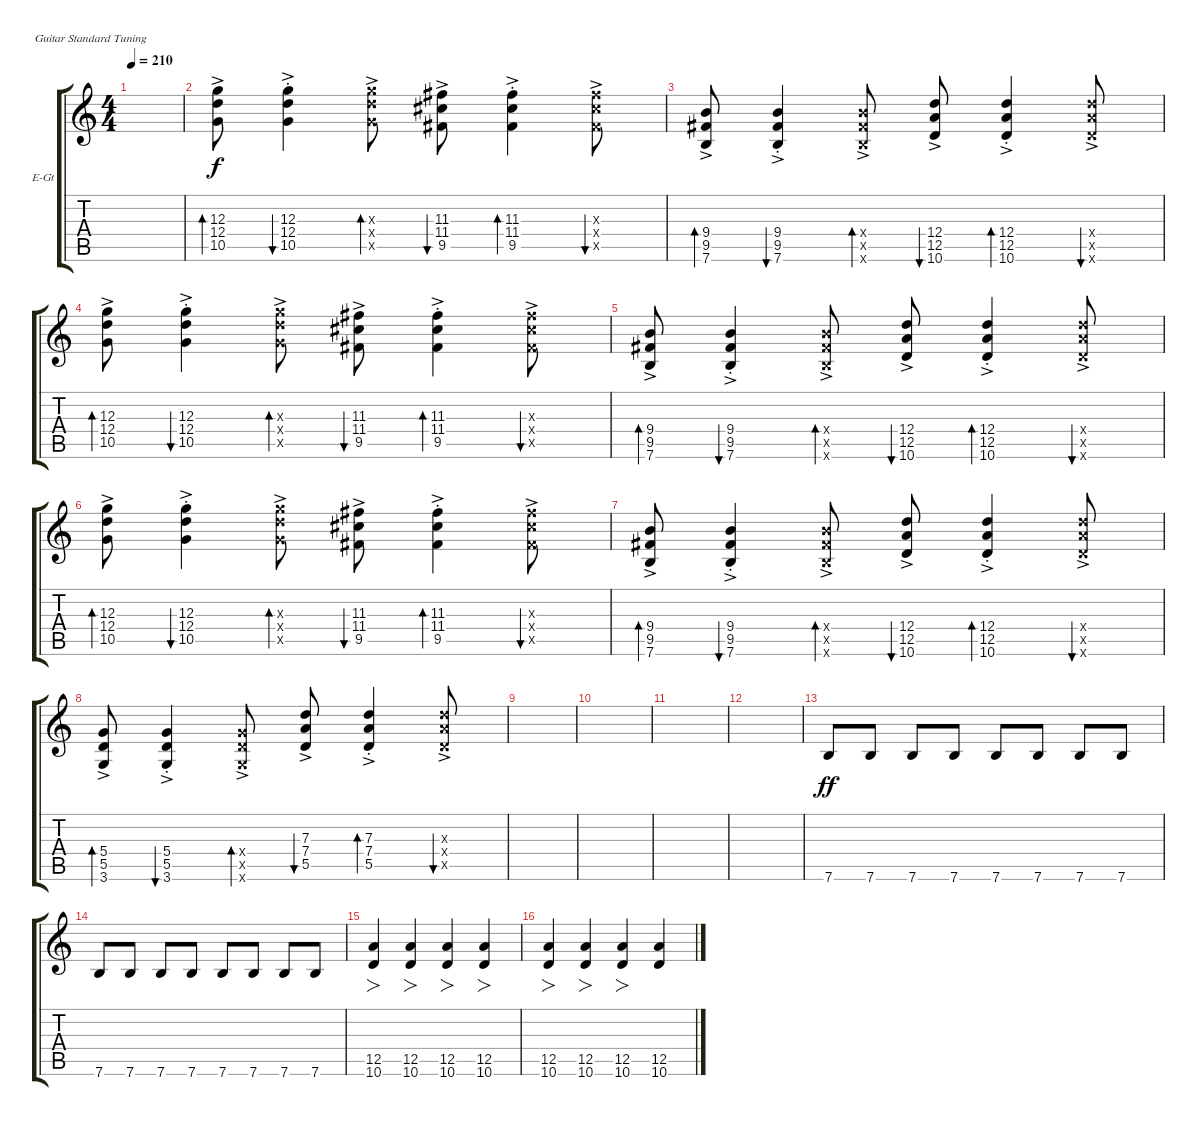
\defaultSystemsLayout 4
\bracketExtendMode groupsimilarinstruments
\firstSystemTrackNameOrientation horizontal
\otherSystemsTrackNameOrientation horizontal
\track ("Cook" "E-Gt") {instrument electricguitarclean}
\staff {score tabs}
\tuning (E4 B3 G3 D3 A2 E2)
\ts (4 4)
\tempo 210
\clef g2
\ks c
|
(10.5{ac} 12.4{ac} 12.3{ac}).8{bd 31 dy f} (10.5{ac st} 12.3{ac st} 12.4{ac st}).4{bu 30} (10.5{ac x} 12.4{ac x} 12.3{ac x}).8{bd 30} (9.5{ac} 11.3{ac} 11.4{ac}).8{bu 30} (9.5{ac st} 11.3{ac st} 11.4{ac st}).4{bd 30} (9.5{ac x} 11.4{ac x} 11.3{ac x}).8{bu 30} |
(9.5{ac} 9.4{ac} 7.6{ac}).8{bd 31} (9.5{ac st} 9.4{ac st} 7.6{ac st}).4{bu 30} (9.5{ac x} 9.4{ac x} 7.6{ac x}).8{bd 30} (12.5{ac} 12.4{ac} 10.6{ac}).8{bu 30} (12.5{ac st} 12.4{ac st} 10.6{ac st}).4{bd 30} (12.5{ac x} 12.4{ac x} 10.6{ac x}).8{bu 30} |
(10.5{ac} 12.4{ac} 12.3{ac}).8{bd 31} (10.5{ac st} 12.3{ac st} 12.4{ac st}).4{bu 30} (10.5{ac x} 12.4{ac x} 12.3{ac x}).8{bd 30} (9.5{ac} 11.3{ac} 11.4{ac}).8{bu 30} (9.5{ac st} 11.3{ac st} 11.4{ac st}).4{bd 30} (9.5{ac x} 11.4{ac x} 11.3{ac x}).8{bu 30} |
(9.5{ac} 9.4{ac} 7.6{ac}).8{bd 31} (9.5{ac st} 9.4{ac st} 7.6{ac st}).4{bu 30} (9.5{ac x} 9.4{ac x} 7.6{ac x}).8{bd 30} (12.5{ac} 12.4{ac} 10.6{ac}).8{bu 30} (12.5{ac st} 12.4{ac st} 10.6{ac st}).4{bd 30} (12.5{ac x} 12.4{ac x} 10.6{ac x}).8{bu 30} |
(10.5{ac} 12.4{ac} 12.3{ac}).8{bd 31} (10.5{ac st} 12.3{ac st} 12.4{ac st}).4{bu 30} (10.5{ac x} 12.4{ac x} 12.3{ac x}).8{bd 30} (9.5{ac} 11.3{ac} 11.4{ac}).8{bu 30} (9.5{ac st} 11.3{ac st} 11.4{ac st}).4{bd 30} (9.5{ac x} 11.4{ac x} 11.3{ac x}).8{bu 30} |
(9.5{ac} 9.4{ac} 7.6{ac}).8{bd 31} (9.5{ac st} 9.4{ac st} 7.6{ac st}).4{bu 30} (9.5{ac x} 9.4{ac x} 7.6{ac x}).8{bd 30} (12.5{ac} 12.4{ac} 10.6{ac}).8{bu 30} (12.5{ac st} 12.4{ac st} 10.6{ac st}).4{bd 30} (12.5{ac x} 12.4{ac x} 10.6{ac x}).8{bu 30} |
(5.5{ac} 5.4{ac} 3.6{ac}).8{bd 31} (5.5{ac st} 5.4{ac st} 3.6{ac st}).4{bu 30} (5.5{ac x} 5.4{ac x} 3.6{ac x}).8{bd 30} (5.5{ac} 7.4{ac} 7.3).8{bu 30} (5.5{ac st} 7.4{ac st} 7.3{st}).4{bd 30} (5.5{ac x} 7.4{ac x} 7.3{x}).8{bu 30} |
|
|
|
|
7.6.8{dy ff} 7.6.8 7.6.8 7.6.8 7.6.8 7.6.8 7.6.8 7.6.8 |
7.6.8 7.6.8 7.6.8 7.6.8 7.6.8 7.6.8 7.6.8 7.6.8 |
(10.6 12.5).4{fo} (10.6 12.5).4{fo} (10.6 12.5).4{fo} (10.6 12.5).4{fo} |
(10.6 12.5).4{fo} (10.6 12.5).4{fo} (10.6 12.5).4{fo} (10.6 12.5).4
